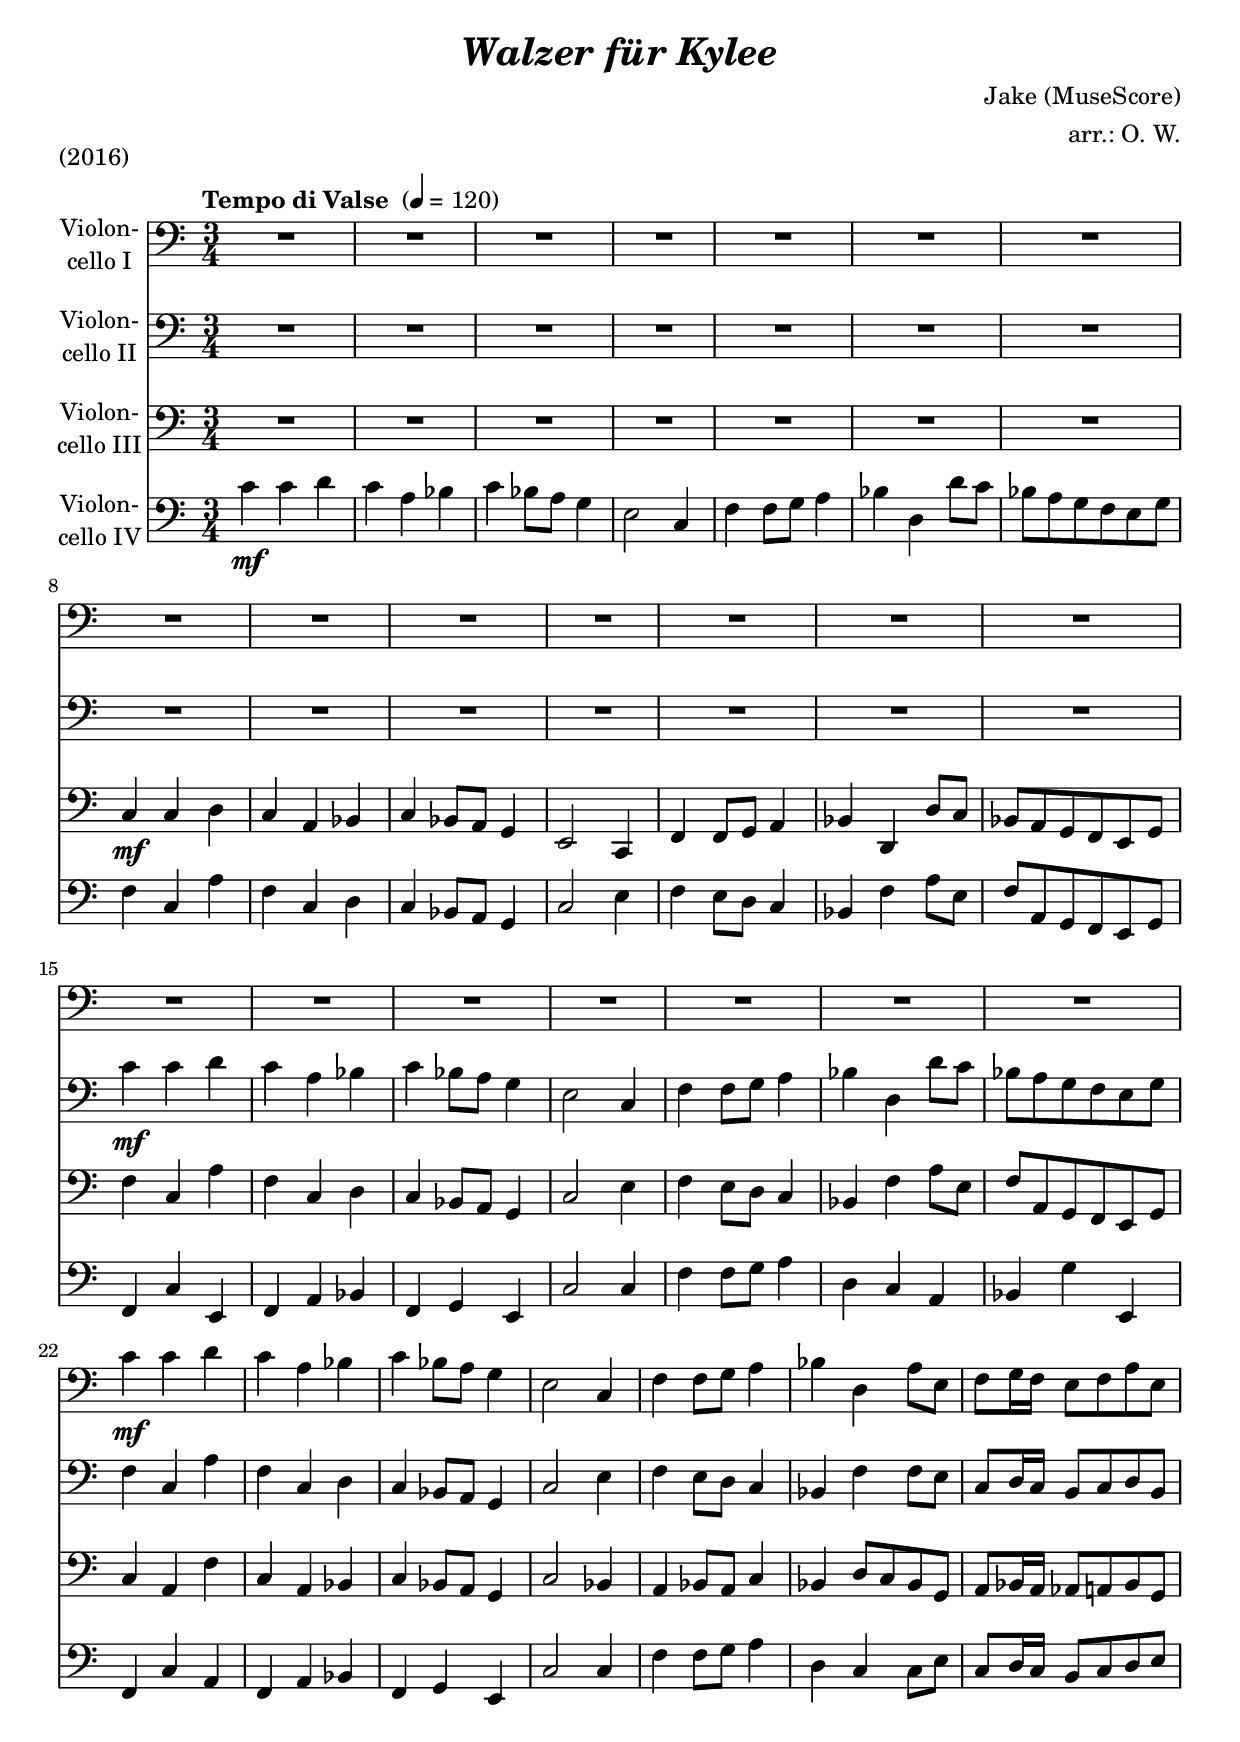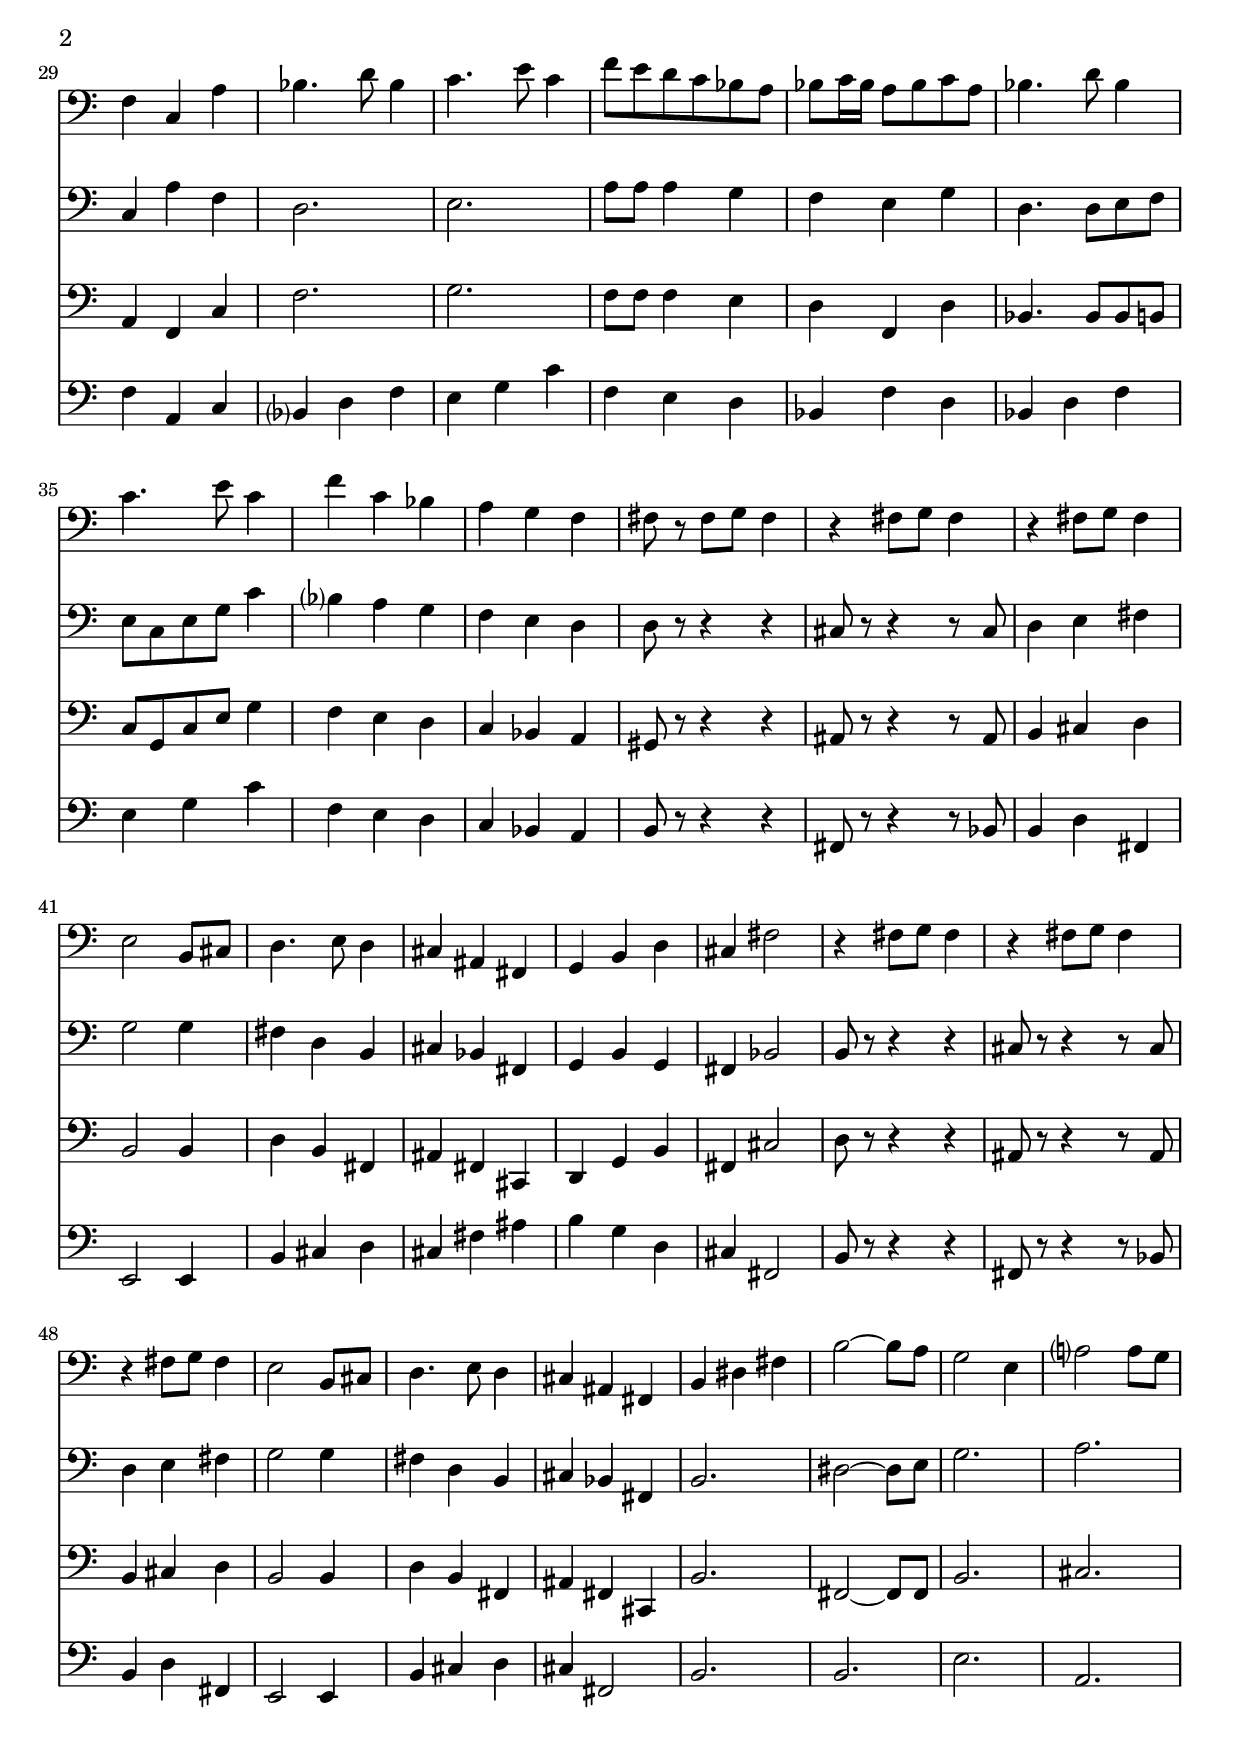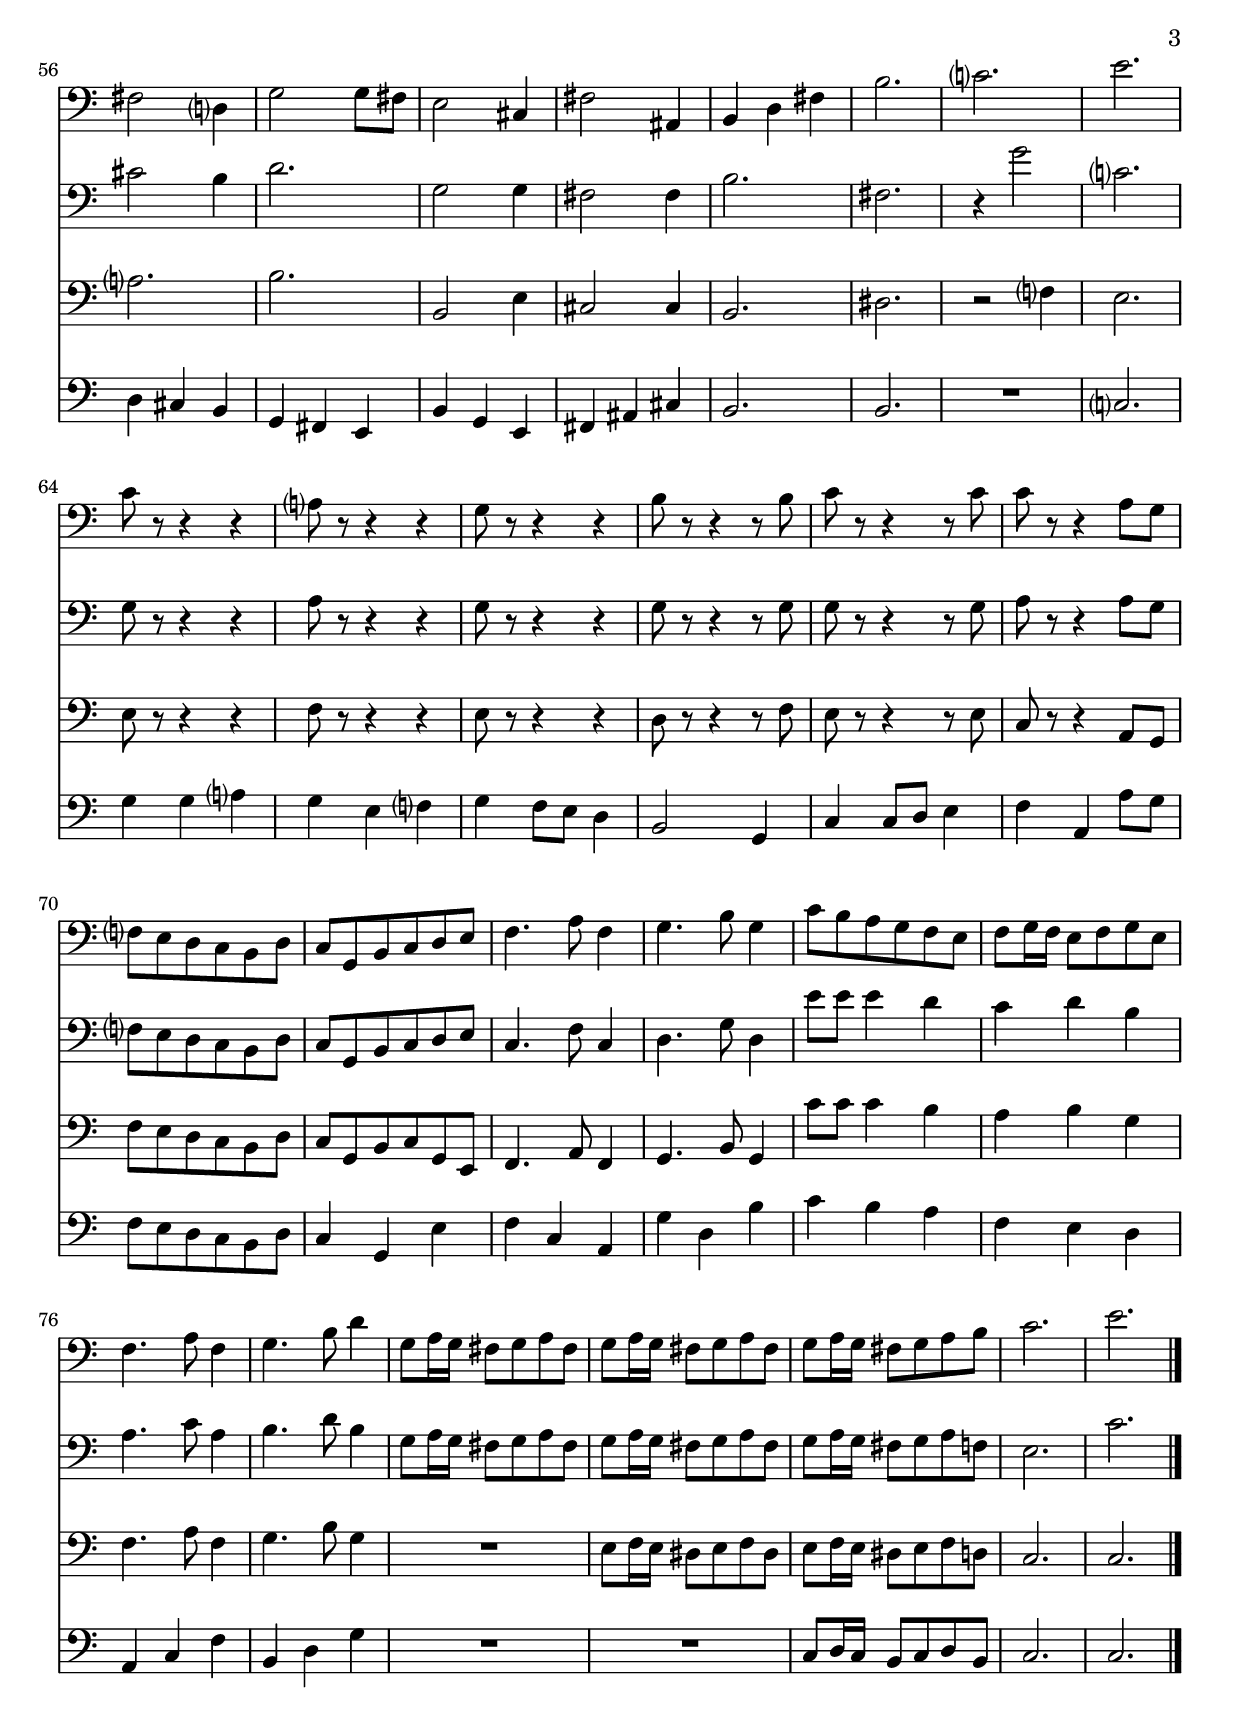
\version "2.18.2"
\include "deutsch.ly"

#(set-global-staff-size 21)

\header {
  title     = \markup \bold \italic "Walzer für Kylee"
  composer  = "Jake (MuseScore)"
  arranger  = "arr.: O. W."
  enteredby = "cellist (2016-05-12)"
  piece     = "(2016)"
}

voiceconsts = {
  \key c \major
  \time 3/4
  \clef "bass"
  \tempo "Tempo di Valse " 4=120
%  \numericTimeSignature
%  \compressFullBarRests
  \set tupletSpannerDuration = #(ly:make-moment 1 4)
  % Set default beaming for all staves
%  \set Timing.beamExceptions = #'()
%  \set Timing.baseMoment     = #(ly:make-moment 3 8)
%  \set Timing.beatStructure  = #'(1 1)
}

mist = "string ensemble 1"
%miba = "trombone"
mivc = "bassoon"
%mivc = "trombone"
mikl = "concertina"
miba = "electric bass (finger)"

pizz = \markup \italic "pizz."

va = \relative c' {
  \voiceconsts

  R2.*21
  c4\mf c d
  c a b
  c b8 a g4
  e2 c4
  f f8 g a4
  b d, a'8 e

  f g16 f e8 f a e
  f4 c a'
  b4. d8 b4
  c4. e8 c4
  f8 e d c b a
  b c16 b a8 b c a
  b4. d8 b4

  c4. e8 c4
  f c b
  a g f
  fis8 r fis g fis4
  r fis8 g fis4
  r fis8 g fis4
  e2 h8 cis

  d4. e8 d4
  cis ais fis
  g h d
  cis fis2
  r4 fis8 g fis4
  r fis8 g fis4
  r fis8 g fis4

  e2 h8 cis
  d4. e8 d4
  cis ais fis
  h dis fis
  h2~ h8 a
  g2 e4
  a?2 a8 g
  fis2 d?4

  g2 g8 fis
  e2 cis4
  fis2 ais,4
  h d fis
  h2.
  c?
  e
  c8 r r4 r
  a?8 r r4 r

  g8 r r4 r
  h8 r r4 r8 h
  c r r4 r8 c
  c r r4 a8 g
  f? e d c h d
  c g h c d e

  f4. a8 f4
  g4. h8 g4
  c8 h a g f e
  f g16 f e8 f g e
  f4. a8 f4
  g4. h8 d4
  g,8 a16 g fis8 g a fis

  g a16 g fis8 g a fis
  g a16 g fis8 g a h
  c2.
  e \bar "|."
}

vb = \relative c' {
  \voiceconsts

  R2.*14
  c4\mf c d
  c a b
  c b8 a g4
  e2 c4

  f f8 g a4
  b d, d'8 c
  b a g f e g
  f4 c a'
  f c d
  c b8 a g4
  c2 e4
  f e8 d c4
  b f' f8 e

  c d16 c h8 c d h
  c4 a' f
  d2.
  e
  a8 a a4 g
  f e g
  d4. d8 e f

  e c e g c4
  b? a g
  f e d
  d8 r r4 r
  cis8 r r4 r8 cis
  d4 e fis
  g2 g4

  fis d h
  cis b! fis
  g h g
  fis b!2
  h8 r r4 r
  cis8 r r4 r8 cis
  d4 e fis

  g2 g4
  fis d h
  cis b! fis
  h2.
  dis2~ dis8 e
  g2.
  a
  cis2 h4

  d2.
  g,2 g4
  fis2 fis4
  h2.
  fis
  r4 g'2
  c,?2.
  g8 r r4 r
  a8 r r4 r

  g8 r r4 r
  g8 r r4 r8 g
  g r r4 r8 g
  a r r4 a8 g
  f? e d c h d
  c g h c d e

  c4. f8 c4
  d4. g8 d4
  e'8 e e4 d
  c d h
  a4. c8 a4
  h4. d8 h4
  g8 a16 g fis8 g a fis

  g a16 g fis8 g a fis
  g a16 g fis8 g a f
  e2.
  c' \bar "|."
}

vc = \relative c {
  \voiceconsts

  R2.*7
  c4\mf c d
  c a b

  c b8 a g4
  e2 c4
  f f8 g a4
  b d, d'8 c
  b a g f e g
  f'4 c a'
  f c d
  c b8 a g4
  c2 e4

  f e8 d c4
  b f' a8 e
  f a, g f e g
  c4 a f'
  c a b
  c b8 a g4
  c2 b4
  a b8 a c4
  b d8 c b g

  a b16 a as8 a b g
  a4 f c'
  f2.
  g
  f8 f f4 e
  d f, d'
  b4. b8 b h

  c g c e g4
  f e d
  c b a
  gis8 r r4 r
  ais8 r r4 r8 ais
  h4 cis d
  h2 h4

  d h fis
  ais fis cis
  d g h
  fis cis'2
  d8 r r4 r
  ais8 r r4 r8 ais
  h4 cis d

  h2 h4
  d h fis
  ais fis cis
  h'2.
  fis2~ fis8 fis
  h2.
  cis
  a'?

  h
  h,2 e4
  cis2 cis4
  h2.
  dis2.
  r2 f?4
  e2.
  e8 r r4 r
  f8 r r4 r

  e8 r r4 r
  d8 r r4 r8 f
  e r8 r4 r8 e
  c r r4 a8 g
  f' e d c h d
  c g h c g e

  f4. a8 f4
  g4. h8 g4
  c'8 c c4 h
  a h g
  f4. a8 f4
  g4. h8 g4
  R2.

  e8 f16 e dis8 e f dis
  e f16 e dis8 e f d
  c2.
  c \bar "|."
}

vd = \relative c' {
  \voiceconsts

  c4\mf c d
  c a b
  c b8 a g4
  e2 c4
  f f8 g a4
  b d, d'8 c
  b a g f e g
  f4 c a'
  f c d

  c b8 a g4
  c2 e4
  f e8 d c4
  b f' a8 e
  f a, g f e g
  f4 c' e,
  f a b
  f g e
  c'2 c4

  f f8 g a4
  d, c a
  b g' e,
  f c' a
  f a b
  f g e
  c'2 c4
  f f8 g a4
  d, c c8 e

  c d16 c h8 c d e
  f4 a, c
  b? d f
  e g c
  f, e d
  b f' d
  b d f

  e g c
  f, e d
  c b a
  h8 r r4 r
  fis8 r r4 r8 b!
  h4 d fis,
  e2 e4

  h' cis d
  cis fis ais
  h g d
  cis fis,2
  h8 r r4 r
  fis8 r r4 r8 b!
  h4 d fis,

  e2 e4
  h' cis d
  cis fis,2
  h2.
  h
  e
  a,
  d4 cis h

  g fis e
  h' g e
  fis ais cis
  h2.
  h
  R2.
  c?2.
  g'4 g a?
  g e f?

  g f8 e d4
  h2 g4
  c c8 d e4
  f a, a'8 g
  f e d c h d
  c4 g e'

  f c a
  g' d h'
  c h a
  f e d
  a c f
  h, d g

  R2.*2
  c,8 d16 c h8 c d h
  c2.
  c \bar "|."
}


music = <<
      \new Staff {
        \set Staff.midiInstrument = \mivc
        \set Staff.instrumentName = \markup \center-column { "Violon-" "cello I" }
        \transpose c c { \va }
      }

      \new Staff {
        \set Staff.midiInstrument = \mivc
        \set Staff.instrumentName = \markup \center-column { "Violon-" "cello II" }
        \transpose c c { \vb }
      }

      \new Staff {
        \set Staff.midiInstrument = \mivc
        \set Staff.instrumentName = \markup \center-column { "Violon-" "cello III" }
        \transpose c c { \vc }
      }

      \new Staff {
        \set Staff.midiInstrument = \mivc
        \set Staff.instrumentName = \markup \center-column { "Violon-" "cello IV" }
        \transpose c c { \vd }
      }
>>

\book {
  \score {
   \music
    \layout {}
  }

  \score {
    \unfoldRepeats \music

    \midi {
      \context {
        \Score
      }
    }
  }
}
